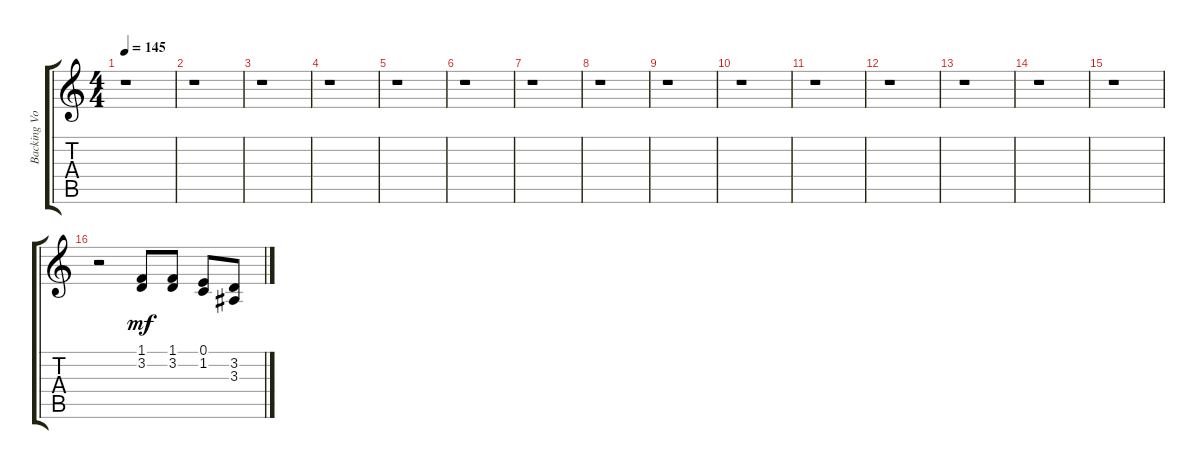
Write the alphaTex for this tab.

\track ("Backing Vocals" "Backing Vo") {instrument tenorsax}
\staff {score tabs}
\tuning (E4 B3 G3 D3 A2 E2) {hide}
\ts (4 4)
\tempo 145
\clef g2
\ks c
r.1{dy mf} |
r.1 |
r.1 |
r.1 |
r.1 |
r.1 |
r.1 |
r.1 |
r.1 |
r.1 |
r.1 |
r.1 |
r.1 |
r.1 |
r.1 |
r.2 (1.1 3.2).8 (1.1 3.2).8 (0.1 1.2).8 (3.2 3.3).8
